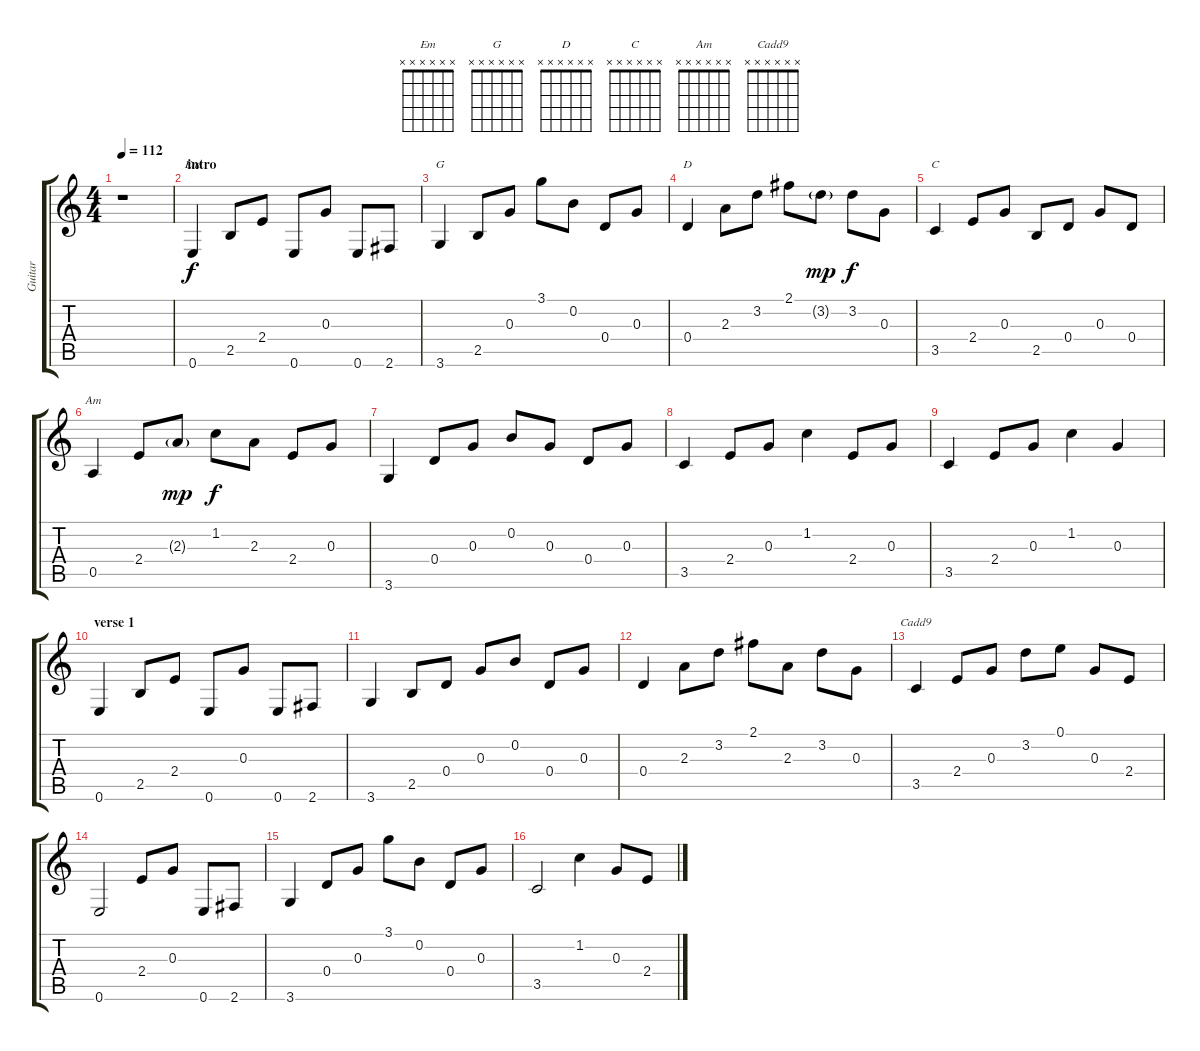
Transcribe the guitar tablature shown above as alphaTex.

\track ("Guitar " "Guitar ") {instrument acousticguitarsteel}
\staff {score tabs}
\tuning (E4 B3 G3 D3 A2 E2) {hide}
\chord ("Em" x x x x x x) {firstfret 0}
\chord ("G" x x x x x x) {firstfret 0}
\chord ("D" x x x x x x) {firstfret 0}
\chord ("C" x x x x x x) {firstfret 0}
\chord ("Am" x x x x x x) {firstfret 0}
\chord ("Cadd9" x x x x x x) {firstfret 0}
\ts (4 4)
\tempo 112
\clef g2
\ks c
r.1{dy f instrument acousticguitarsteel} |
\section ("" "intro")
0.6.4{ch "Em"} 2.5.8 2.4.8 0.6.8 0.3.8 0.6.8 2.6.8 |
3.6.4{ch "G"} 2.5.8 0.3.8 3.1.8 0.2.8 0.4.8 0.3.8 |
0.4.4{ch "D"} 2.3.8 3.2.8 2.1.8 3.2{g}.8{dy mp} 3.2.8{dy f} 0.3.8 |
3.5.4{ch "C"} 2.4.8 0.3.8 2.5.8 0.4.8 0.3.8 0.4.8 |
0.5.4{ch "Am"} 2.4.8 2.3{g}.8{dy mp} 1.2.8{dy f} 2.3.8 2.4.8 0.3.8 |
3.6.4 0.4.8 0.3.8 0.2.8 0.3.8 0.4.8 0.3.8 |
3.5.4 2.4.8 0.3.8 1.2.4 2.4.8 0.3.8 |
3.5.4 2.4.8 0.3.8 1.2.4 0.3.4 |
\section ("" "verse 1")
0.6.4 2.5.8 2.4.8 0.6.8 0.3.8 0.6.8 2.6.8 |
3.6.4 2.5.8 0.4.8 0.3.8 0.2.8 0.4.8 0.3.8 |
0.4.4 2.3.8 3.2.8 2.1.8 2.3.8 3.2.8 0.3.8 |
3.5.4{ch "Cadd9"} 2.4.8 0.3.8 3.2.8 0.1.8 0.3.8 2.4.8 |
0.6.2 2.4.8 0.3.8 0.6.8 2.6.8 |
3.6.4 0.4.8 0.3.8 3.1.8 0.2.8 0.4.8 0.3.8 |
3.5.2 1.2.4 0.3.8 2.4.8
